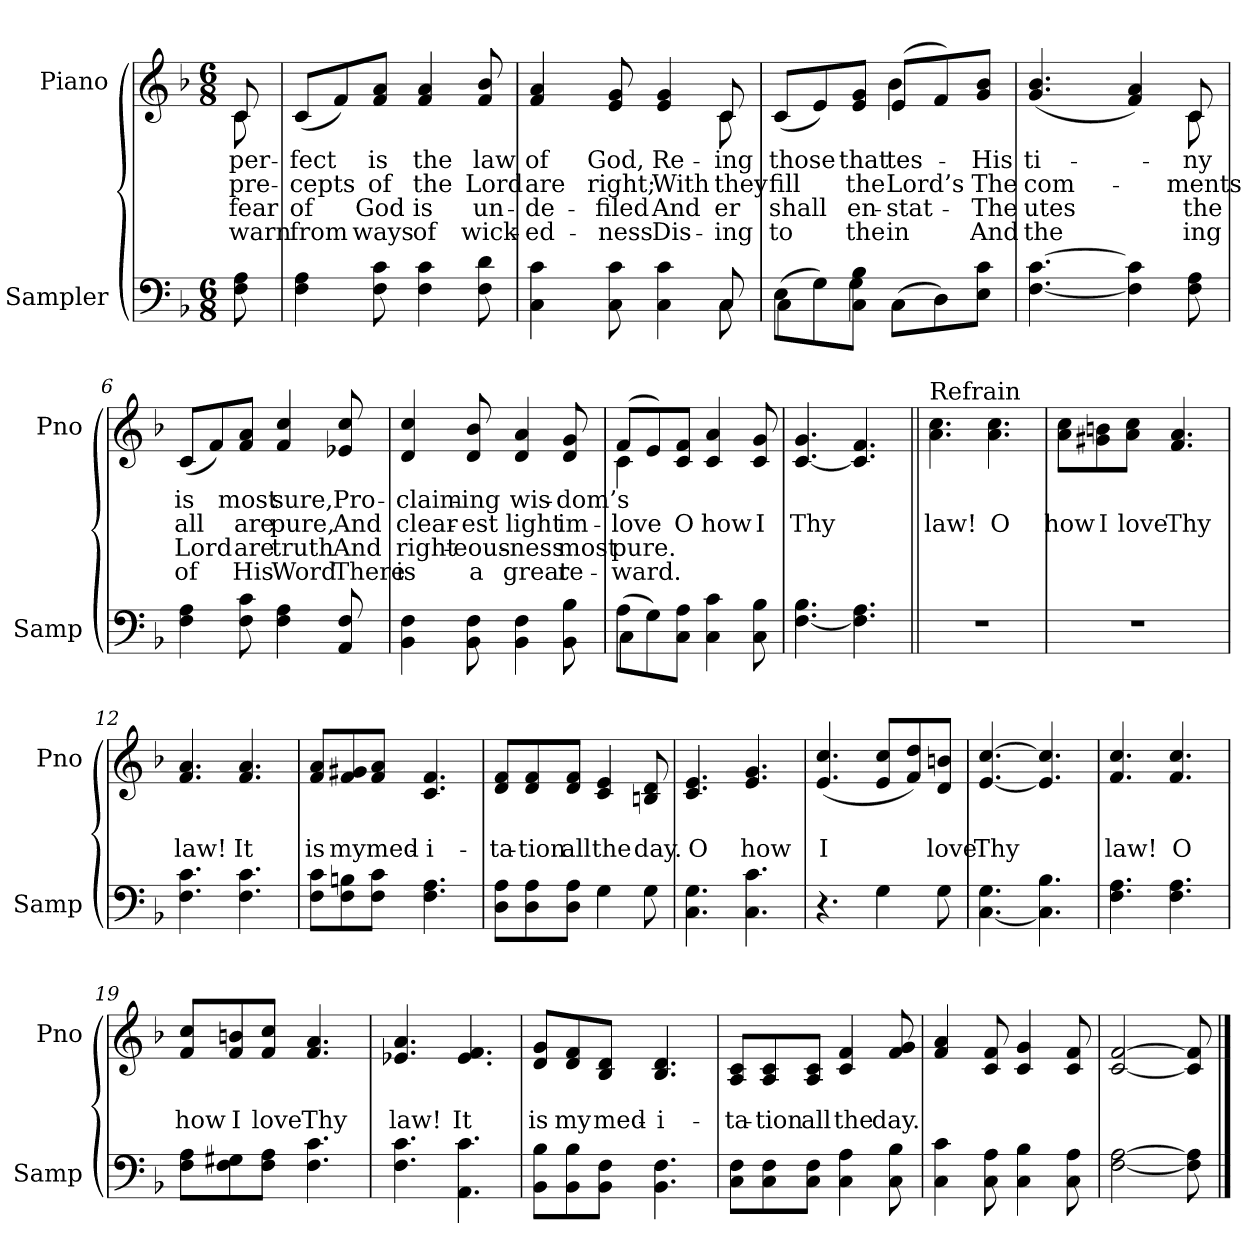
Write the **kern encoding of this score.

**kern	**kern	**text	**text	**text	**text
*part2	*part1	*part1	*part1	*part1	*part1
*staff2	*staff1	*staff1	*staff1	*staff1	*staff1
*I"Sampler	*I"Piano	*	*	*	*
*I'Samp	*I'Pno	*	*	*	*
*clefF4	*clefG2	*	*	*	*
*k[b-]	*k[b-]	*	*	*	*
*F:	*F:	*	*	*	*
*M6/8	*M6/8	*	*	*	*
=1	=1	=1	=1	=1	=1
*	*^	*	*	*	*
8F 8A	8c/	8c	per-	pre-	fear	warn
*	*v	*v	*	*	*	*
=2	=2	=2	=2	=2	=2
4F 4A	(8c/L	-fect	-cepts	of	from
.	8f/)	.	.	.	.
8F 8c	8f/ 8a/J	is	of	God	ways
4F 4c	4f 4a	the	the	is	of
8F 8d	8f 8b-	law	Lord	un-	wick-
=3	=3	=3	=3	=3	=3
*^	*^	*	*	*	*
4C 4c	8ryy	4f 4a	8ryy	of	are	-de-	-ed-
*v	*v	*	*	*	*	*	*
*	*v	*v	*	*	*	*
8C 8c	8e 8g	God,	right;	-filed	-ness
4C 4c	4e 4g	Re-	With	And	Dis-
*^	*^	*	*	*	*
8C/	8C	8c/	8c	-ing	they	-er	-ing
=4	=4	=4	=4	=4	=4	=4	=4
(8E\L	4C	(8c/L	4.ryy	those	fill	shall	to
8G\)	.	8e/)	.	.	.	.	.
8C\ 8B-\J	4G	8e/ 8g/J	.	that	the	en-	the
(8C\L	.	(8e/L	4b-	tes-	Lord’s	stat-	in
8D\)	4ryy	8f/)	.	.	.	.	.
8E\ 8c\J	.	8g/ 8b-/J	8ryy	His	The	The	And
*v	*v	*	*	*	*	*	*
=5	=5	=5	=5	=5	=5	=5
[4.F [4.c	(4.g 4.b-	8ryy	-ti-	com-	-utes	the
*	*v	*v	*	*	*	*
4F] 4c]	4f 4a)	.	.	.	.
*	*^	*	*	*	*
8F 8A	8c/	8c	-ny	-ments	the	-ing
*	*v	*v	*	*	*	*
=6	=6	=6	=6	=6	=6
4F 4A	(8c/L	is	all	Lord	of
.	8f/)	.	.	.	.
8F 8c	8f/ 8a/J	most	are	are	His
4F 4A	4f 4cc	sure,	pure,	truth	Word
8AA 8F	8e-X 8cc	Pro-	And	And	There
=7	=7	=7	=7	=7	=7
4BB- 4F	4d 4cc	-claim-	clear-	right-	is
8BB- 8F	8d 8b-	-ing	-est	-eous-	a
4BB- 4F	4d 4a	wis-	light	-ness	great
8BB- 8B-	8d 8g	-dom’s	im-	most	re-
=8	=8	=8	=8	=8	=8
*^	*^	*	*	*	*
(8A\L	4C	(8f/L	4c	.	love	pure.	-ward.
8G\)	.	8e/)	.	.	.	.	.
8C\ 8A\J	2ryy	8c/ 8f/J	2ryy	.	O	.	.
4C 4c	.	4c 4a	.	.	how	.	.
8C 8B-	.	8c 8g	.	.	I	.	.
*v	*v	*	*	*	*	*	*
*	*v	*v	*	*	*	*
=9	=9	=9	=9	=9	=9
[4.F 4.B-	[4.c 4.g	.	Thy	.	.
4.F] 4.A	4.c] 4.f	.	.	.	.
=10||	=10||	=10||	=10||	=10||	=10||
!	!LO:TX:t=Refrain	!	!	!	!
!LO:N:vis=1	!	!	!	!	!
2.r	4.a 4.cc	.	law!	.	.
.	4.a 4.cc	.	O	.	.
=11	=11	=11	=11	=11	=11
!LO:N:vis=1	!	!	!	!	!
2.r	8a\ 8cc\L	.	how	.	.
.	8g#X\ 8bn\	.	I	.	.
.	8a\ 8cc\J	.	love	.	.
.	4.f 4.a	.	Thy	.	.
=12	=12	=12	=12	=12	=12
4.F 4.c	4.f 4.a	.	law!	.	.
4.F 4.c	4.f 4.a	.	It	.	.
=13	=13	=13	=13	=13	=13
8F\ 8c\L	8f/ 8a/L	.	is	.	.
8F\ 8Bn\	8f/ 8g#X/	.	my	.	.
8F\ 8c\J	8f/ 8a/J	.	med-	.	.
4.F 4.A	4.c 4.f	.	-i-	.	.
=14	=14	=14	=14	=14	=14
8D\ 8A\L	8d/ 8f/L	.	-ta-	.	.
8D\ 8A\	8d/ 8f/	.	-tion	.	.
8D\ 8A\J	8d/ 8f/J	.	all	.	.
4G	4c 4e	.	the	.	.
8G	8Bn 8d	.	day.	.	.
=15	=15	=15	=15	=15	=15
4.C 4.G	4.c 4.e	.	O	.	.
4.C 4.c	4.e 4.g	.	how	.	.
=16	=16	=16	=16	=16	=16
4.r	(4.e 4.cc	.	I	.	.
4G	8e/ 8cc/L	.	.	.	.
.	8f/ 8dd/)	.	.	.	.
8G	8d/ 8bn/J	.	love	.	.
=17	=17	=17	=17	=17	=17
[4.C 4.G	[4.e [4.cc	.	Thy	.	.
4.C] 4.B-	4.e] 4.cc]	.	.	.	.
=18	=18	=18	=18	=18	=18
4.F 4.A	4.f 4.cc	.	law!	.	.
4.F 4.A	4.f 4.cc	.	O	.	.
=19	=19	=19	=19	=19	=19
8F\ 8A\L	8f/ 8cc/L	.	how	.	.
8F\ 8G#X\	8f/ 8bn/	.	I	.	.
8F\ 8A\J	8f/ 8cc/J	.	love	.	.
4.F 4.c	4.f 4.a	.	Thy	.	.
=20	=20	=20	=20	=20	=20
4.F 4.c	4.e-X 4.a	.	law!	.	.
4.AA 4.c	4.e- 4.f	.	It	.	.
=21	=21	=21	=21	=21	=21
8BB-\ 8B-\L	8d/ 8g/L	.	is	.	.
8BB-\ 8B-\	8d/ 8f/	.	my	.	.
8BB-\ 8F\J	8B-/ 8d/J	.	med-	.	.
4.BB- 4.F	4.B- 4.d	.	-i-	.	.
=22	=22	=22	=22	=22	=22
8C\ 8F\L	8A/ 8c/L	.	-ta-	.	.
8C\ 8F\	8A/ 8c/	.	-tion	.	.
8C\ 8F\J	8A/ 8c/J	.	all	.	.
4C 4A	4c 4f	.	the	.	.
8C 8B-	8f 8g	.	day.	.	.
=23	=23	=23	=23	=23	=23
4C 4c	4f 4a	.	.	.	.
8C 8A	8c 8f	.	.	.	.
4C 4B-	4c 4g	.	.	.	.
8C 8A	8c 8f	.	.	.	.
=24	=24	=24	=24	=24	=24
[2F [2A	[2c [2f	.	.	.	.
8F] 8A]	8c] 8f]	.	.	.	.
==	==	==	==	==	==
*-	*-	*-	*-	*-	*-
